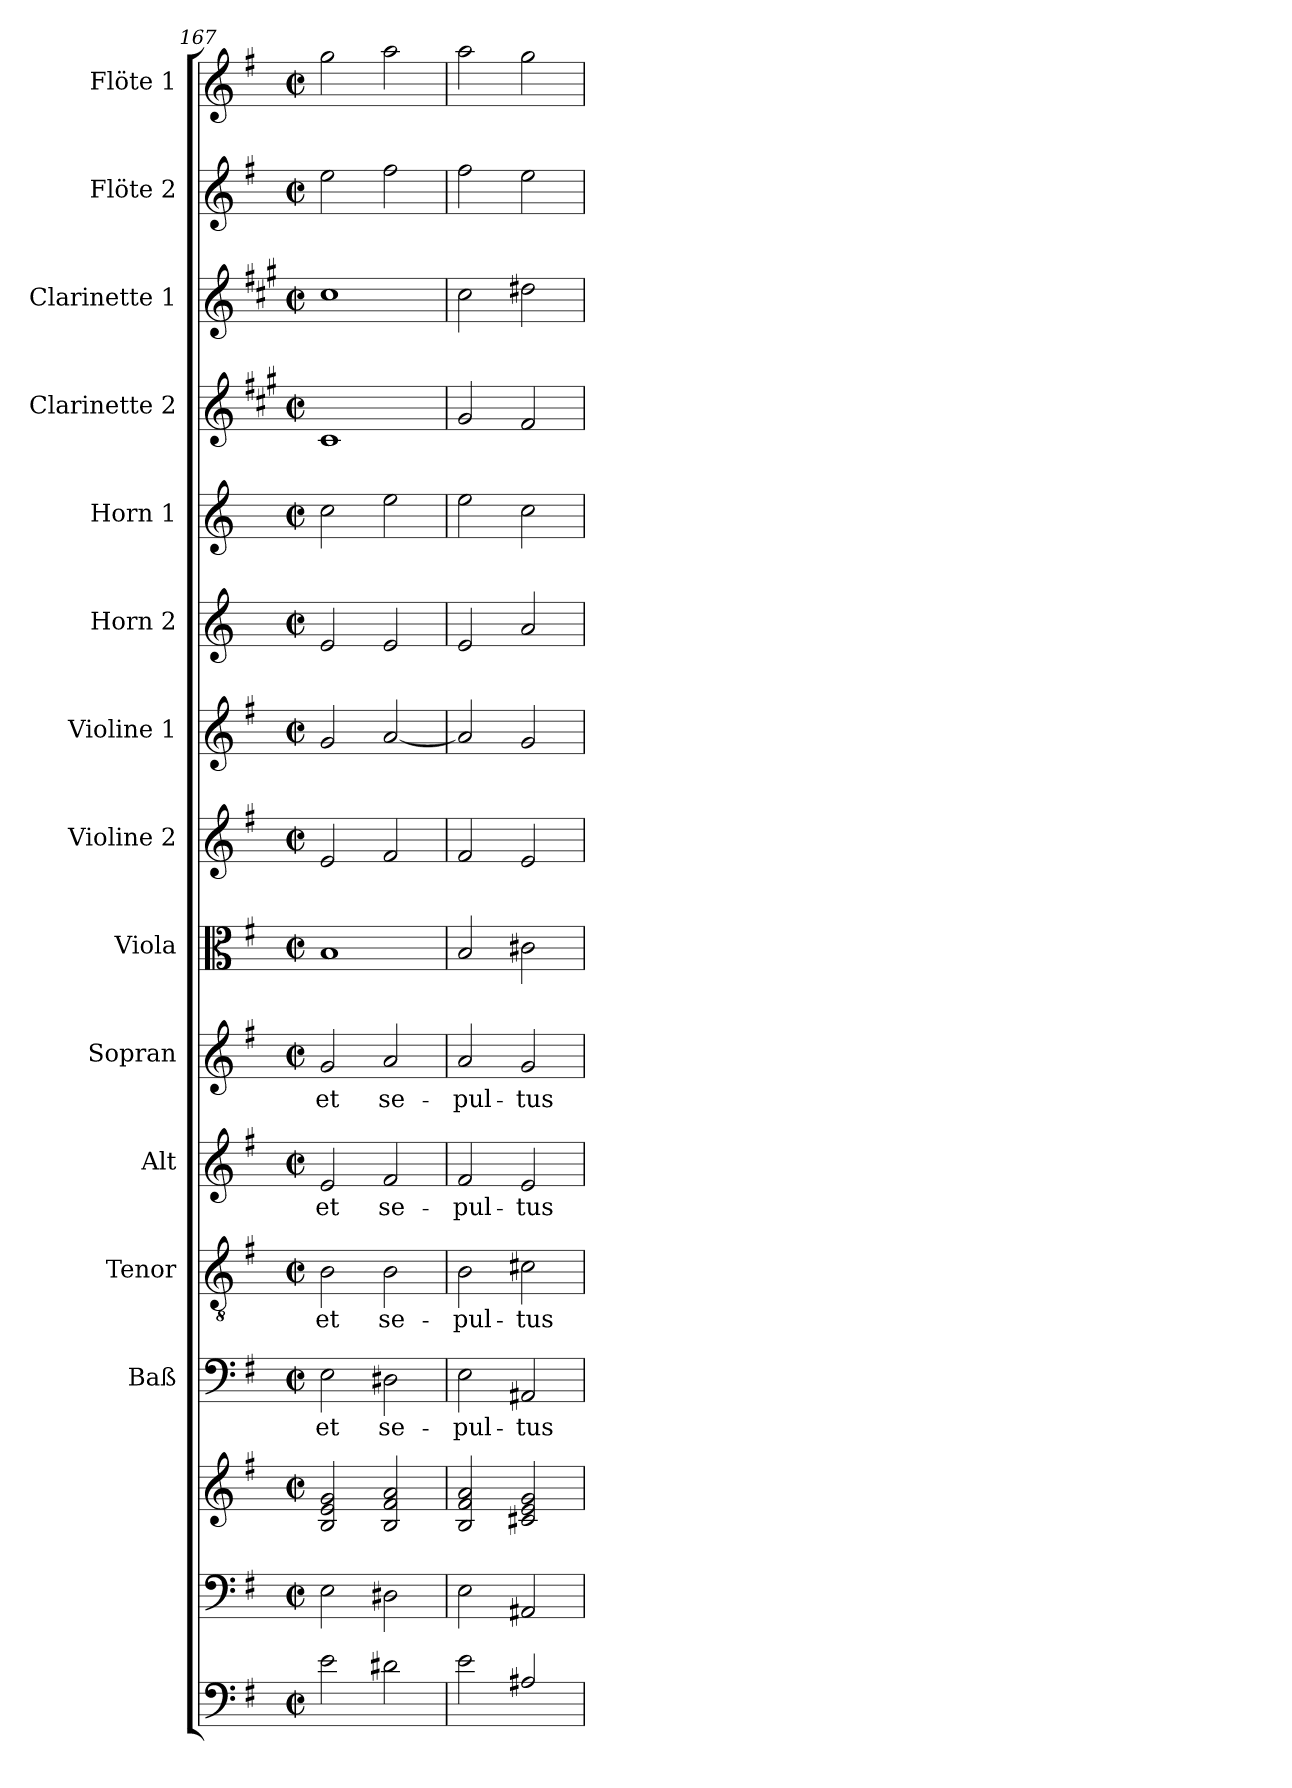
**kern	**kern	**kern	**kern	**text	**kern	**text	**kern	**text	**kern	**text	**kern	**kern	**kern	**kern	**kern	**kern	**kern	**kern	**kern
*part15	*part14	*part14	*part13	*part13	*part12	*part12	*part11	*part11	*part10	*part10	*part9	*part8	*part7	*part6	*part5	*part4	*part3	*part2	*part1
*staff16	*staff15	*staff14	*staff13	*staff13	*staff12	*staff12	*staff11	*staff11	*staff10	*staff10	*staff9	*staff8	*staff7	*staff6	*staff5	*staff4	*staff3	*staff2	*staff1
*	*	*	*I"Baß	*	*I"Tenor	*	*I"Alt	*	*I"Sopran	*	*I"Viola	*I"Violine 2	*I"Violine 1	*I"Horn 2	*I"Horn 1	*I"Clarinette 2	*I"Clarinette 1	*I"Flöte 2	*I"Flöte 1
*	*	*	*I'Baß	*	*I'Ten	*	*I'Alt	*	*I'Sop	*	*I'Vla.	*I'Vln. 2	*I'Vln. 1	*I'Hrn. 2	*I'Hrn. 1	*I'Cl. 2	*I'Cl. 1	*I'Fl. 2	*I'Fl. 1
*clefF4	*clefF4	*clefG2	*clefF4	*	*clefGv2	*	*clefG2	*	*clefG2	*	*clefC3	*clefG2	*clefG2	*clefG2	*clefG2	*clefG2	*clefG2	*clefG2	*clefG2
*ITrd7c12	*	*	*	*	*	*	*	*	*	*	*	*	*	*ITrd3c5	*ITrd3c5	*ITrd1c2	*ITrd1c2	*	*
*k[f#]	*k[f#]	*k[f#]	*k[f#]	*	*k[f#]	*	*k[f#]	*	*k[f#]	*	*k[f#]	*k[f#]	*k[f#]	*k[f#]	*k[f#]	*k[f#]	*k[f#]	*k[f#]	*k[f#]
*G:	*G:	*G:	*G:	*	*G:	*	*G:	*	*G:	*	*G:	*G:	*G:	*G:	*G:	*G:	*G:	*G:	*G:
*M2/2	*M2/2	*M2/2	*M2/2	*	*M2/2	*	*M2/2	*	*M2/2	*	*M2/2	*M2/2	*M2/2	*M2/2	*M2/2	*M2/2	*M2/2	*M2/2	*M2/2
*met(c|)	*met(c|)	*met(c|)	*met(c|)	*	*met(c|)	*	*met(c|)	*	*met(c|)	*	*met(c|)	*met(c|)	*met(c|)	*met(c|)	*met(c|)	*met(c|)	*met(c|)	*met(c|)	*met(c|)
=167	=167	=167	=167	=167	=167	=167	=167	=167	=167	=167	=167	=167	=167	=167	=167	=167	=167	=167	=167
!	!	!	!	!LO:LY:b	!	!LO:LY:b	!	!LO:LY:b	!	!LO:LY:b	!	!	!	!	!	!	!	!	!
2E\	2E\	2B/ 2e/ 2g/	2E\	et	2B\	et	2e/	et	2g/	et	1B	2e/	2g/	2B/	2g\	1B	1b	2ee\	2gg\
!	!	!	!	!LO:LY:b	!	!LO:LY:b	!	!LO:LY:b	!	!LO:LY:b	!	!	!	!	!	!	!	!	!
2D#X\	2D#X\	2B/ 2f#/ 2a/	2D#X\	se-	2B\	se-	2f#/	se-	2a/	se-	.	2f#/	[2a/	2B/	2b\	.	.	2ff#\	2aa\
=168	=168	=168	=168	=168	=168	=168	=168	=168	=168	=168	=168	=168	=168	=168	=168	=168	=168	=168	=168
!	!	!	!	!LO:LY:b	!	!LO:LY:b	!	!LO:LY:b	!	!LO:LY:b	!	!	!	!	!	!	!	!	!
2E\	2E\	2B/ 2f#/ 2a/	2E\	-pul-	2B\	-pul-	2f#/	-pul-	2a/	-pul-	2B/	2f#/	2a/]	2B/	2b\	2f#/	2b\	2ff#\	2aa\
!	!	!	!	!LO:LY:b	!	!LO:LY:b	!	!LO:LY:b	!	!LO:LY:b	!	!	!	!	!	!	!	!	!
2AA#X/	2AA#X/	2c#X/ 2e/ 2g/	2AA#X/	-tus	2c#X\	-tus	2e/	-tus	2g/	-tus	2c#X\	2e/	2g/	2e/	2g\	2e/	2cc#X\	2ee\	2gg\
=	=	=	=	=	=	=	=	=	=	=	=	=	=	=	=	=	=	=	=
*-	*-	*-	*-	*-	*-	*-	*-	*-	*-	*-	*-	*-	*-	*-	*-	*-	*-	*-	*-
